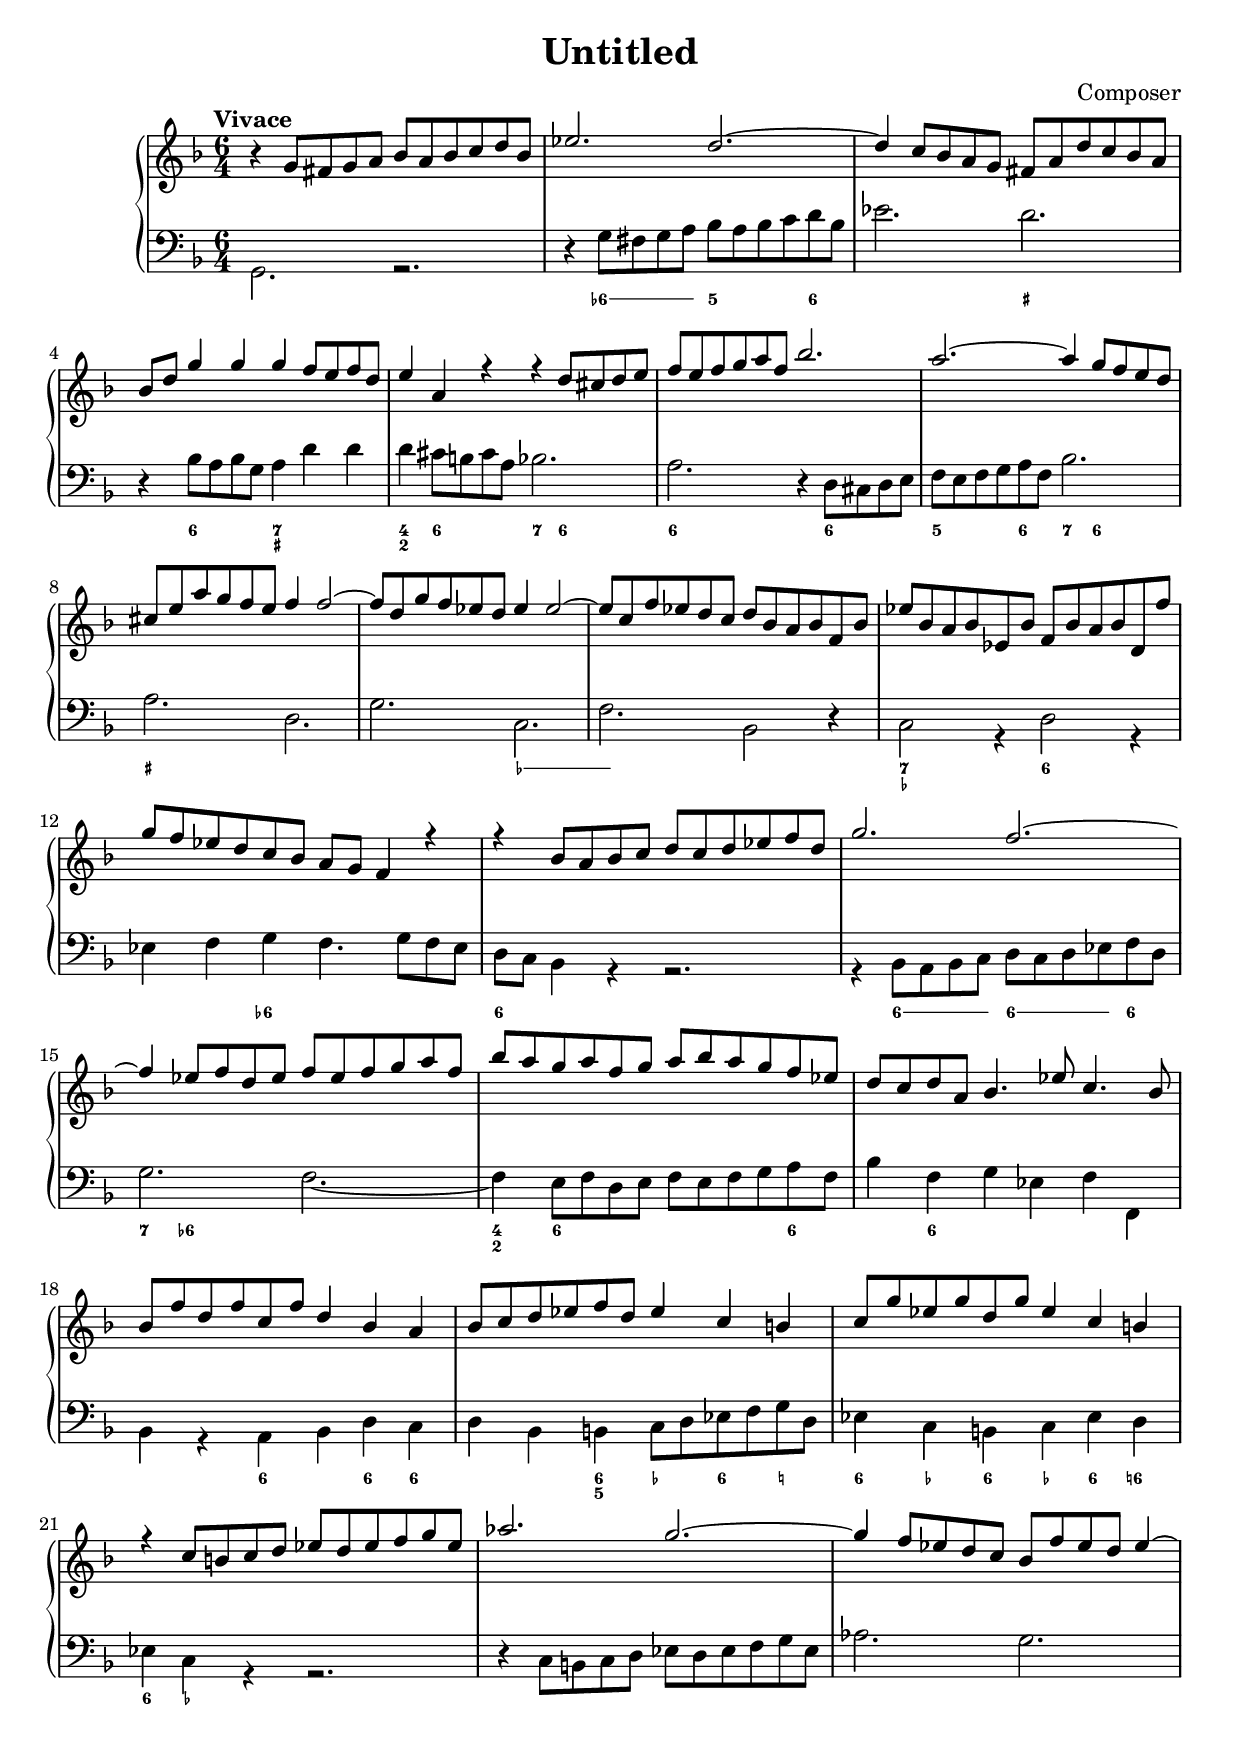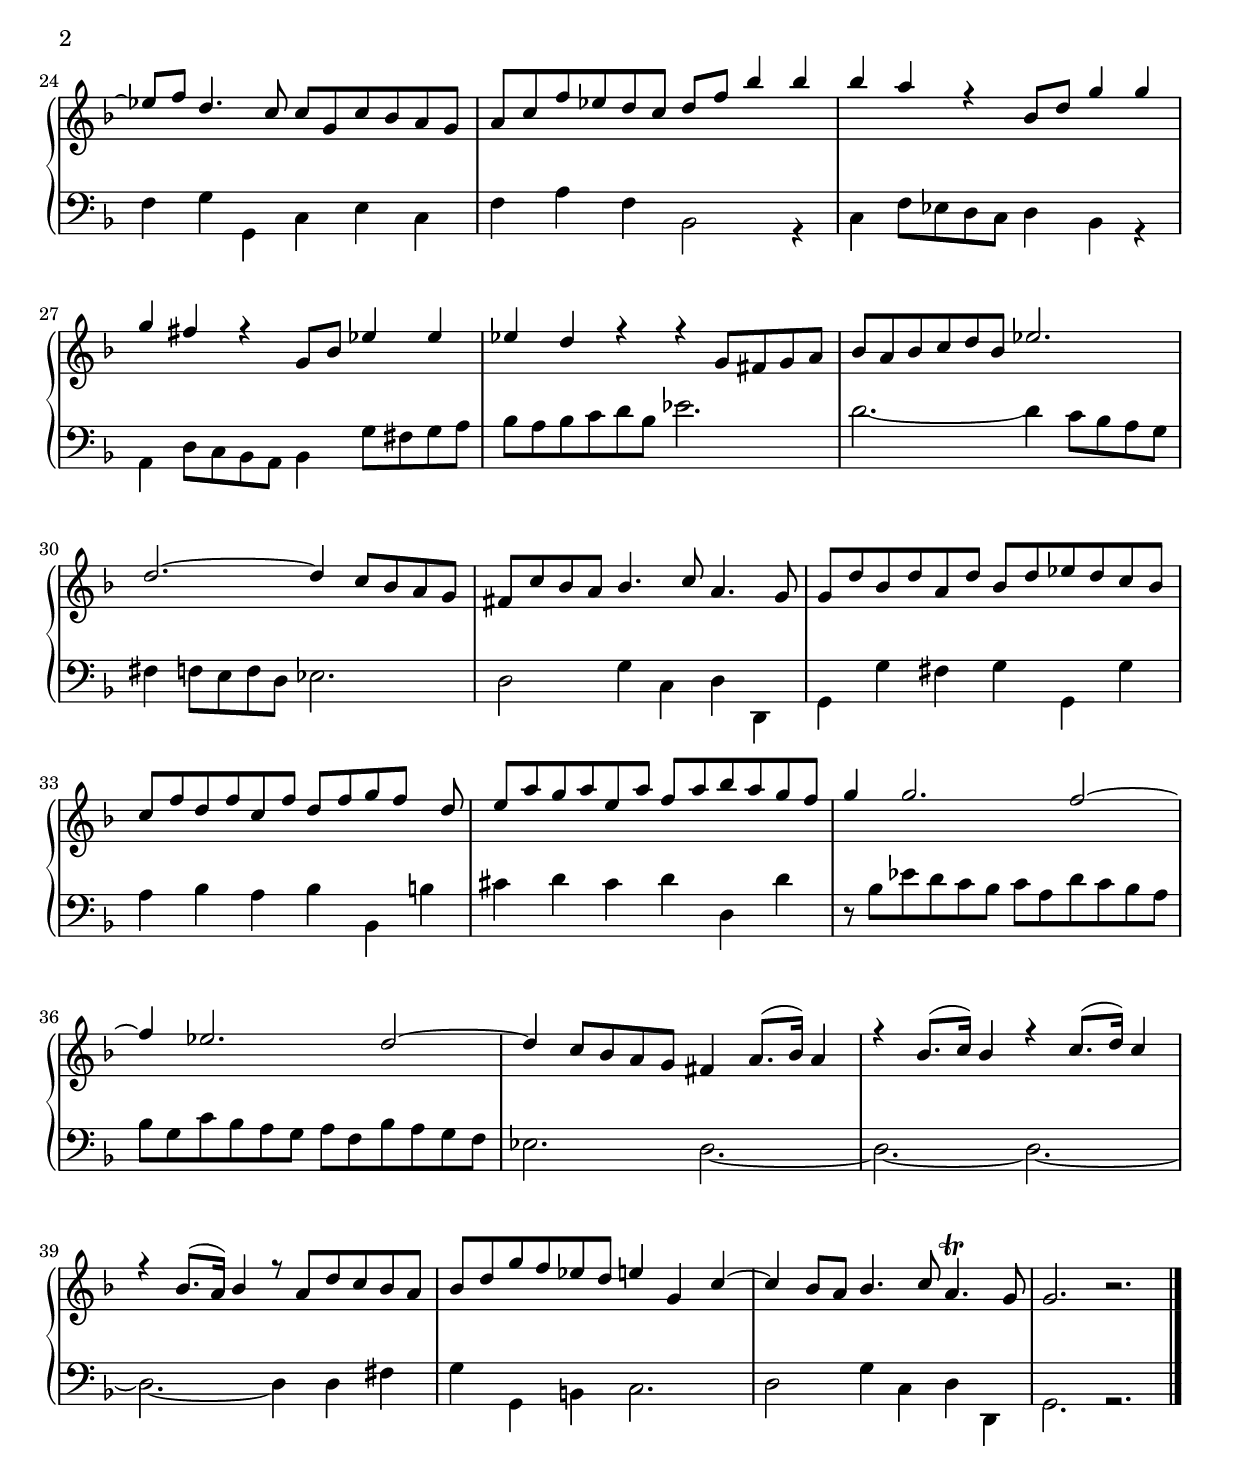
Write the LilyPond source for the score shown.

\header {
  title = "Untitled"
  composer = "Composer"
}
global = { \key d \minor \time 6/4 \tempo "Vivace" }

rightOne = { \global 
  b\rest g8 fis g a bes a bes c d bes | es2. d ~ | d4 c8 bes a g fis a d c bes a |
  bes d g4 g g f8 e f d | e4 a, r r d8 cis d e |  f e f g a f bes2. | a ~ a4 g8 f e d |
  cis e a g f e f4 f2 ~| f8 d g f es d es4 es2 ~ | es8 c f es d c d bes a bes f bes |
  es bes a bes es, bes' f bes a bes d, f' | g f es d c bes a g f4 r | r bes8 a bes c d c d es f d | g2. f ~ |
  f4 es8 f d es f es f g a f | bes a g a f g a bes a g f es | d c d a bes4. es8 c4. bes8 |
  bes f' d f c f d4 bes a | bes8 c d es f d es4 c b | c8 g' es g d g es4 c b | r4 c8 b c d es d es f g es | 
  as2. g ~ | g4 f8 es d c bes f' es d es4 ~ | es8 f d4. c8 c g c bes a g | a c f es d c d f bes4 bes | 
  bes a  r bes,8 d g4 g | g fis r g,8 bes es4 es | es d r r g,8 fis g a | bes a bes c d bes es2. | d ~ d4 c8 bes a g |
  fis c' bes a bes4. c8 a4. g8 | g d' bes d a d bes d es d c bes | c f d f c f d f g f s d |
  e a g a e a f a bes a g f | g4 g2. f2 ~ | f4 es2. d2 ~| d4 c8 bes a g fis4 a8. (bes16) a4 | 
  r4 bes8. (c16) bes4 r4 c8. (d16) c4 | r4 bes8. (a16) bes4 r8 a d c bes a | bes d g f es d e4 g, c~ | 
  c bes8 a bes4. c8 a4.\trill g8| g2. bes\rest \bar "|."
}

leftOne = { \global }

leftTwo = { \global
  g2. r | d'4\rest g8 fis g a bes a bes c d bes | es2. d | d,4\rest bes'8 a bes g a4 d d | d cis8 b cis a bes2.|
  a d,4\rest d8 cis d e | f e f g a f bes2. | a d, | g c, | f bes,2 d4\rest | c2 r4 d2 r4 | es f g f4. g8 f es |
  d c bes4 r r2. | r4 bes8 a bes c d c d es f d | g2. f2. ~ | f4  e8 f d e f e f g a f | bes4 f g es f f, | 
  bes r a bes d c | d bes b c8 d es f g d | es4 c b c es d | es c r r2. | d4\rest c8 b c d es d es f g es |
  as2. g | f4 g g, c e c | f a f bes,2 r4 | c4 f8 es d c d4 bes r | a4 d8 c bes a bes4 g'8 fis g a |
  bes  a bes c d bes es2. | d ~ d4 c8 bes a g | fis4 f8 e f d es2. | d2 g4 c, d d, |
  g g' fis g g, g' | a bes a bes bes, b' | cis d cis d d, d' | d,8 \rest bes'8 es d c bes c a d c bes a |
  bes g c bes a g a f bes a g f | es2. d ~ | d ~ d ~| d ~ d4 d fis | g g, b c2. | d2 g4 c, d d, | g2. r
}

numbers = \figuremode { 
  <_>1. <_>4 \bassFigureExtendersOn <6->8 <6-> <6-> <6-> <5>2 <6>4
  <_>2. <_+> <_>4 <6>2 <7 _+>2. <4 2>4 <6>2 <7>4 <6>2 <6\!>1 <6\!>2 | <5>2 <6>4 <7> <6>2 |
  <_+>2. <_>1. <_-\!>2. <_-> <_> <7 _-> <6> <_>2 <6->4 <_>2. <6>1. | <_>4 <6>8 <6><6><6><6\!>
  <6><6><6><6\!>4 | <7>4 <6->2 <_>2. | <4 2>4 <6>1 <6\!>4 | <_> <6> <_>1 | <_\!>2 <6>2 <6\!>4 <6\!> |
  <_>2 <6 5>4 <_->4 <6> <_!> | <6> <_-> <6> <_-> <6> <6!> <6> <_->2 <_>2.
  
}


\score {
    \new PianoStaff <<
        \new Staff <<
            \new Voice \relative c'' { \voiceOne \rightOne }
            \new Voice \relative a' { \voiceTwo }
        >>
        \new Staff <<
            \new Voice \relative c' { \clef bass \voiceOne \leftOne }
            \new Voice \relative c { \voiceTwo \leftTwo }
        >>
		\new FiguredBass { \numbers } 
    >>
    \layout{} \midi{}
}